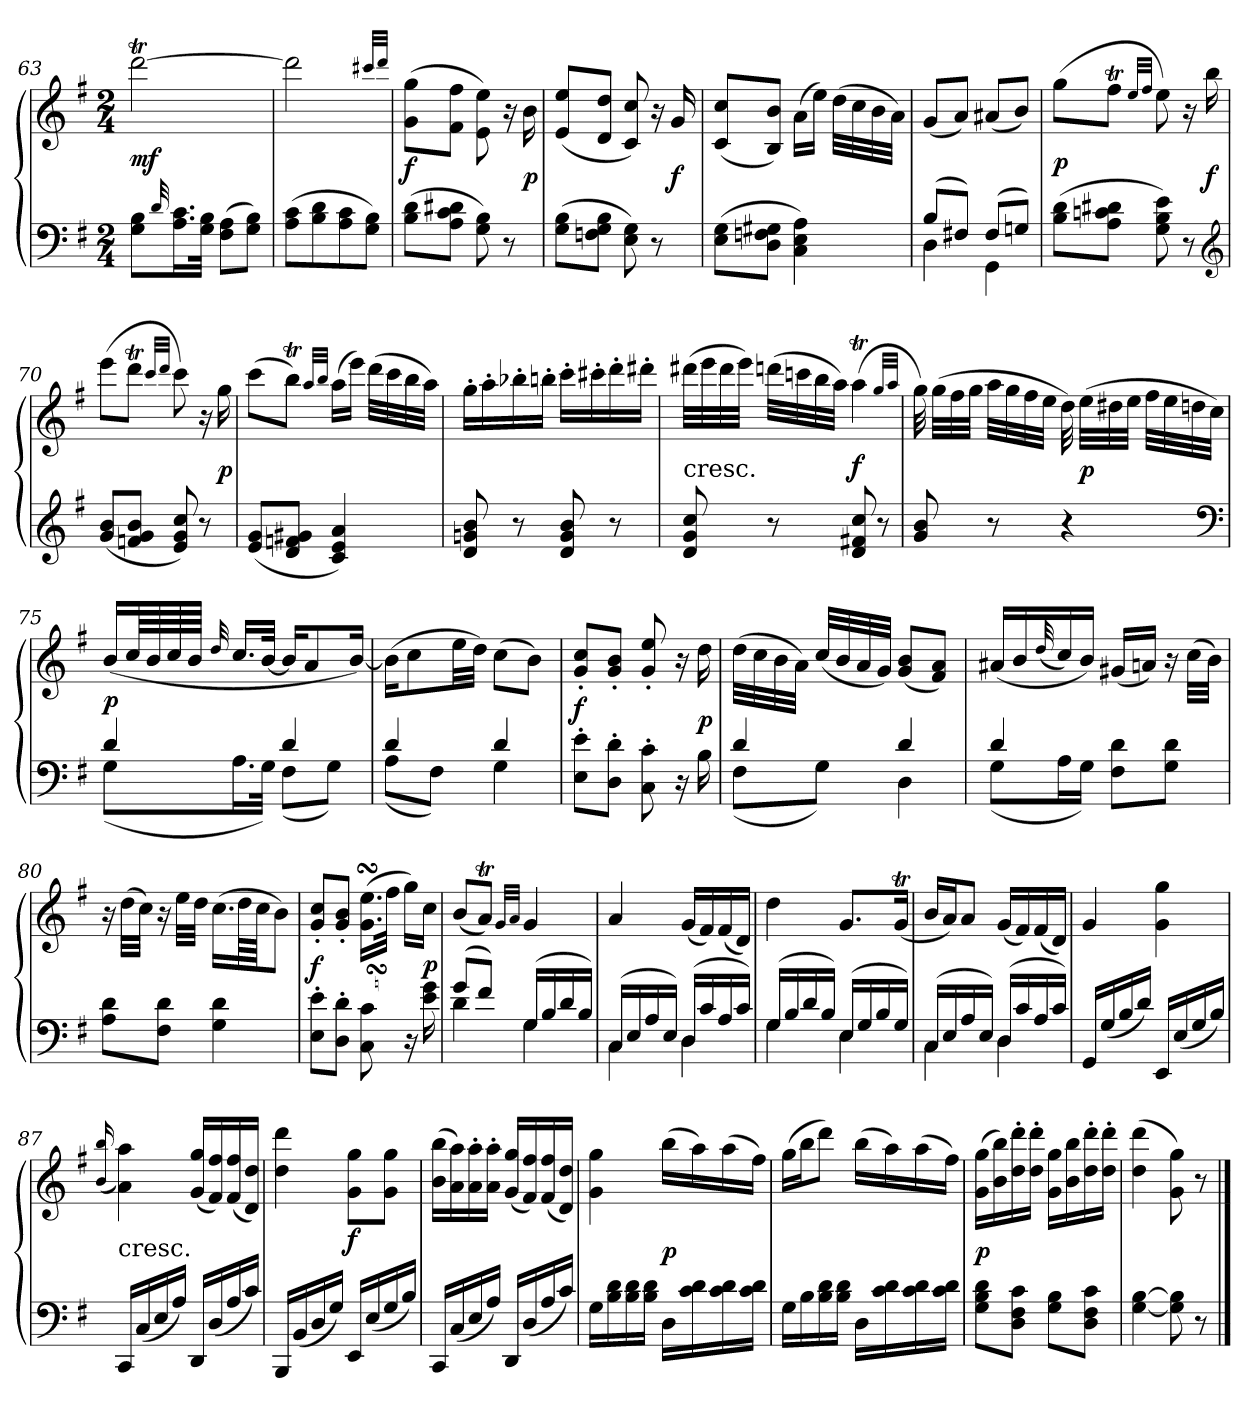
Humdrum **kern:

**kern	**kern	**dynam
*part1	*part1	*part1
*staff2	*staff1	*staff1/2
*clefF4	*clefG2	*
*k[f#]	*k[f#]	*
*G:	*G:	*
*M2/4	*M2/4	*
=63	=63	=63
8G 8BL	[2dddT	mf
32qqd	.	.
16.A 16.cL	.	.
32G 32BJJk	.	.
(8F# 8AL	.	.
8G 8BJ)	.	.
=64	=64	=64
(8A 8cL	2ddd]	.
8B 8d	.	.
8A 8c	.	.
8G 8BJ)	.	.
.	32qccc#XLLL	.
.	32qdddJJJ	.
=65	=65	=65
(8B 8dL	(8gTTT 8ggTTTL	f
8A 8c 8d#XJ	8f# 8ff#J	.
8G 8B)	8e\ 8ee\)	.
8r	16r	.
.	16b	p
=66	=66	=66
(8G 8BL	(8e 8eeL	.
8Fn 8G 8BJ	8d 8ddJ	.
8E 8G)	8c 8cc)	.
8r	16r	.
.	16g	f
=67	=67	=67
(8E 8GL	(8c 8ccL	.
8D 8Fn 8G#XJ	8B 8bJ)	.
4C 4E 4A)	(16aLL	.
.	16eeJJ)	.
.	(32ddLLL	.
.	32cc	.
.	32b	.
.	32aJJJ)	.
=68	=68	=68
*^	*	*
(8BL	4D	(8gL	.
8F#XJ)	.	8aJ)	.
(8F#L	4GG	(8a#XL	.
8GnJ)	.	8bJ)	.
*v	*v	*	*
=69	=69	=69
(8B 8dL	(8ggL	p
8A 8cn 8d#XJ	8ff#tJ	.
.	32qeeLLL	.
.	32qff#JJJ	.
8G 8B 8e)	8ee)	.
8r	16r	.
.	16bb	f
*clefG2	*	*
=70	=70	=70
(8g 8bL	(8eeeL	.
8fn 8g 8bJ	8dddTJ	.
.	32qcccLLL	.
.	32qdddJJJ	.
8e 8g 8cc)	8ccc)	.
8r	16r	.
.	16gg	p
=71	=71	=71
(8e 8gL	(8cccL	.
8d 8fn 8g#XJ	8bbtJ)	.
.	32qaaLLL	.
.	32qbbJJJ	.
4c 4e 4a)	(16aaLL	.
.	16eeeJJ)	.
.	(32dddLLL	.
.	32ccc	.
.	32bb	.
.	32aaJJJ)	.
=72	=72	=72
8d 8gn 8b	16gg'LL	.
.	16aa'	.
8r	16bb-X'	.
.	16bbn'JJ	.
8d 8g 8b	16ccc'LL	.
.	16ccc#X'	.
8r	16ddd'	.
.	16ddd#X'JJ	.
=73	=73	=73
!	!LO:TX:c:t=cresc.	!
8d 8g 8cc	(32ddd#XLLL	.
.	32eee	.
.	32ddd#	.
.	32eeeJJJ)	.
8r	(32dddnLLL	.
.	32cccn	.
.	32bb	.
.	32aaJJJ)	.
8d 8f#X 8cc	(4aaT	f
8r	.	.
.	32qggLLL	.
.	32qaaJJJ	.
=74	=74	=74
8g 8b	32ggTTT)	.
.	(32ggLLL	.
.	32ff#	.
.	32ggJJJ	.
8r	32aaLLL	.
.	32gg	.
.	32ff#	.
.	32eeJJJ	.
4r	32dd)	.
.	(32eeLLL	p
.	32dd#X	.
.	32eeJJJ	.
.	32ff#LLL	.
.	32ee	.
.	32ddn	.
.	32ccJJJ)	.
*clefF4	*	*
=75	=75	=75
*^	*	*
4d	(8GL	(16b/LL	p
.	.	64cc/LL	.
.	.	64b/	.
.	.	64cc/	.
.	.	64b/JJJJ	.
.	.	32qqdd	.
.	16.AL	16.cc/LL	.
.	32GJJk)	[32b/JJk	.
4d	(8F#L	16bKL]	.
.	.	8a	.
.	8GJ)	.	.
.	.	[16bJk)	.
=76	=76	=76	=76
4d	(8AL	(16bKL]	.
.	.	8cc	.
.	8F#J)	.	.
.	.	32eeLL	.
.	.	32ddJJJ)	.
4d	4G	(8ccL	.
.	.	8bJ)	.
*v	*v	*	*
=77	=77	=77
8E' 8e'L	8g' 8cc'L	f
8D' 8d'J	8g' 8b'J	.
8C' 8c'	8g'/ 8ee'/	.
16r	16r	.
16B	16dd	p
=78	=78	=78
*^	*	*
4d	(8F#L	(32ddLLL	.
.	.	32cc	.
.	.	32b	.
.	.	32aJJJ)	.
.	8GJ)	(32ccLLL	.
.	.	32b	.
.	.	32a	.
.	.	32gJJJ)	.
4d	4D	(8g 8bL	.
.	.	8f# 8aJ)	.
=79	=79	=79	=79
4d	(8GL	(16a#X/LL	.
.	.	16b/	.
.	.	(32qqdd	.
.	16AL	16cc/)	.
.	16GJJ)	16b/JJ)	.
4ryy	8F# 8dL	(16g#XLL	.
.	.	16anJJ)	.
.	8G 8dJ	16r	.
.	.	(32ccLLL	.
.	.	32bJJJ)	.
*v	*v	*	*
=80	=80	=80
8A 8dL	16r	.
.	(32ddLLL	.
.	32ccJJJ)	.
8F# 8dJ	16r	.
.	32eeLLL	.
.	32ddJJJ	.
4G 4d	(16.ccLL	.
.	64ddLL	.
.	64ccJJJ	.
.	8bJ)	.
=81	=81	=81
8E' 8e'L	8g' 8cc'L	f
8D' 8d'J	8g' 8b'J	.
8C 8c	(16.gSSS 16.eeSSSLL	.
.	32ff#JJk	.
16r	16ggLL)	.
16e 16g	16ccJJ	p
=82	=82	=82
*^	*	*
(8gL	4d	(8bL	.
8f#J)	.	8aTJ)	.
.	.	32qgLLL	.
.	.	32qaJJJ	.
(16GLL	4G	4g	.
16B	.	.	.
16d	.	.	.
16BJJ)	.	.	.
=83	=83	=83	=83
(16CLL	4C	4a	.
16E	.	.	.
16A	.	.	.
16EJJ)	.	.	.
(16DLL	4D	(16gLL	.
16c	.	16f#)	.
16A	.	(16f#	.
16cJJ)	.	16dJJ)	.
=84	=84	=84	=84
(16GLL	4G	4dd	.
16B	.	.	.
16d	.	.	.
16BJJ)	.	.	.
(16ELL	4E	8.gL	.
16G	.	.	.
16B	.	.	.
16GJJ)	.	(16gTJk	.
=85	=85	=85	=85
(16CLL	4C	16bLL	.
16E	.	16aJ)	.
16A	.	8aJ	.
16EJJ)	.	.	.
(16DLL	4D	(16gLL	.
16c	.	16f#)	.
16A	.	(16f#	.
16cJJ)	.	16dJJ)	.
*v	*v	*	*
=86	=86	=86
16GG/LL	4g	.
(>16G/	.	.
16B/	.	.
16d/JJ)	.	.
16EELL	4g 4gg	.
(>16E	.	.
16G	.	.
16BJJ)	.	.
=87	=87	=87
.	(<16qqb/ 16qqbb/	.
!	!LO:TX:c:t=cresc.	!
16CCLL	4a 4aa)	.
(>16C	.	.
16E	.	.
16AJJ)	.	.
16DD/LL	(16g/ 16gg/LL	.
(>16D/	16f#/ 16ff#/)	.
16A/	(16f#/ 16ff#/	.
16c/JJ)	16d/ 16dd/JJ)	.
=88	=88	=88
16BBBLL	4dd 4ddd	.
(>16BB	.	.
16D	.	.
16GJJ)	.	.
16EELL	8g 8ggL	f
(>16E	.	.
16G	8g 8ggJ	.
16BJJ)	.	.
=89	=89	=89
16CCLL	(16b 16bbLL	.
(>16C	16a 16aa)	.
16E	16a' 16aa'	.
16AJJ)	16a' 16aa'JJ	.
16DD/LL	(16g/ 16gg/LL	.
(>16D/	16f#/ 16ff#/)	.
16A/	(16f#/ 16ff#/	.
16c/JJ)	16d/ 16dd/JJ)	.
=90	=90	=90
16GLL	4g 4gg	.
16B 16d	.	.
16B 16d	.	.
16B 16dJJ	.	.
16DLL	(16bbLL	p
16c 16d	16aa)	.
16c 16d	(16aa	.
16c 16dJJ	16ff#JJ)	.
=91	=91	=91
16GLL	(16ggLL	.
16B	16bbJ	.
16B 16d	8dddJ)	.
16B 16dJJ	.	.
16DLL	(16bbLL	.
16c 16d	16aa)	.
16c 16d	(16aa	.
16c 16dJJ	16ff#JJ)	.
=92	=92	=92
8G 8B 8dL	(16g 16ggLL	p
.	16b 16bb)	.
8D 8F# 8cJ	16dd' 16ddd'	.
.	16dd' 16ddd'JJ	.
8G 8BL	16g 16ggLL	.
.	16b 16bb	.
8D 8F# 8cJ	16dd' 16ddd'	.
.	16dd' 16ddd'JJ	.
=93	=93	=93
[4G [4B	(4dd 4ddd	.
8G] 8B]	8g 8gg)	.
8r	8r	.
==	==	==
*-	*-	*-
